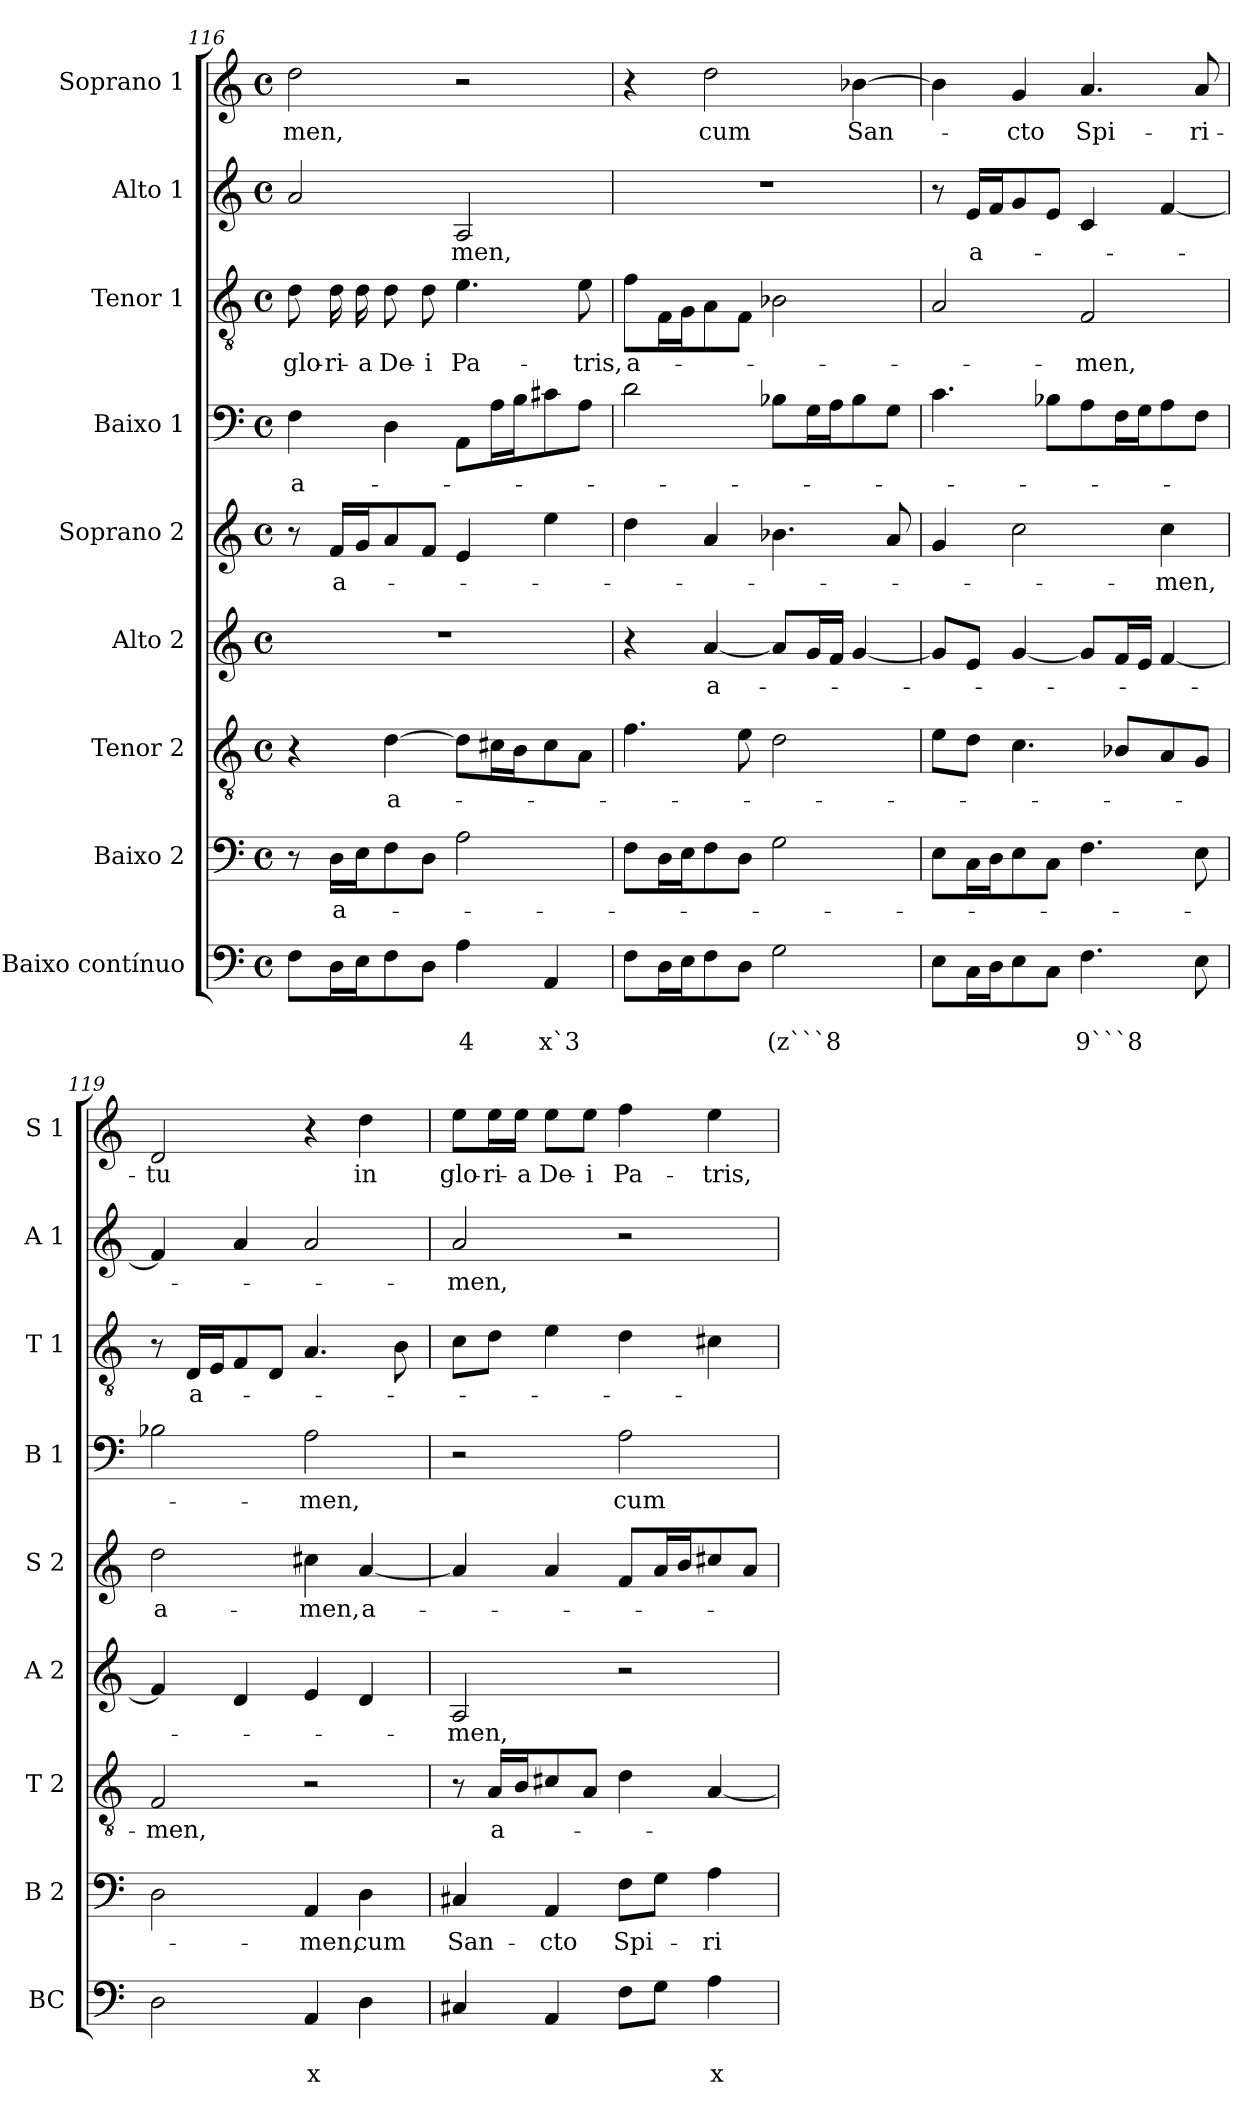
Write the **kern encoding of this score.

**kern	**text	**text	**kern	**text	**kern	**text	**kern	**text	**kern	**text	**kern	**text	**kern	**text	**kern	**text	**kern	**text
*part9	*part9	*part9	*part8	*part8	*part7	*part7	*part6	*part6	*part5	*part5	*part4	*part4	*part3	*part3	*part2	*part2	*part1	*part1
*staff9	*staff9	*staff9	*staff8	*staff8	*staff7	*staff7	*staff6	*staff6	*staff5	*staff5	*staff4	*staff4	*staff3	*staff3	*staff2	*staff2	*staff1	*staff1
*I"Baixo contínuo	*	*	*I"Baixo 2	*	*I"Tenor 2	*	*I"Alto 2	*	*I"Soprano 2	*	*I"Baixo 1	*	*I"Tenor 1	*	*I"Alto 1	*	*I"Soprano 1	*
*I'BC	*	*	*I'B 2	*	*I'T 2	*	*I'A 2	*	*I'S 2	*	*I'B 1	*	*I'T 1	*	*I'A 1	*	*I'S 1	*
*clefF4	*	*	*clefF4	*	*clefGv2	*	*clefG2	*	*clefG2	*	*clefF4	*	*clefGv2	*	*clefG2	*	*clefG2	*
*k[]	*	*	*k[]	*	*k[]	*	*k[]	*	*k[]	*	*k[]	*	*k[]	*	*k[]	*	*k[]	*
*C:	*	*	*C:	*	*C:	*	*C:	*	*C:	*	*C:	*	*C:	*	*C:	*	*C:	*
*M4/4	*	*	*M4/4	*	*M4/4	*	*M4/4	*	*M4/4	*	*M4/4	*	*M4/4	*	*M4/4	*	*M4/4	*
*met(c)	*	*	*met(c)	*	*met(c)	*	*met(c)	*	*met(c)	*	*met(c)	*	*met(c)	*	*met(c)	*	*met(c)	*
=116	=116	=116	=116	=116	=116	=116	=116	=116	=116	=116	=116	=116	=116	=116	=116	=116	=116	=116
!	!	!	!	!	!	!	!	!	!	!	!	!LO:LY:b	!	!LO:LY:b	!	!	!	!LO:LY:b
8F\L	.	.	8r	.	4r	.	1r	.	8r	.	4F\	a-	8d\	glo-	2a/	.	2dd\	-men,
!	!	!	!	!LO:LY:b	!	!	!	!	!	!LO:LY:b	!	!	!	!LO:LY:b	!	!	!	!
16D\L	.	.	16D\LL	a-	.	.	.	.	16f/LL	a-	.	.	16d\	-ri-	.	.	.	.
!	!	!	!	!	!	!	!	!	!	!	!	!	!	!LO:LY:b	!	!	!	!
16E\J	.	.	16E\J	.	.	.	.	.	16g/J	.	.	.	16d\	-a	.	.	.	.
!	!	!	!	!	!	!LO:LY:b	!	!	!	!	!	!	!	!LO:LY:b	!	!	!	!
8F\	.	.	8F\	.	[4d\	a-	.	.	8a/	.	4D\	.	8d\	De-	.	.	.	.
!	!	!	!	!	!	!	!	!	!	!	!	!	!	!LO:LY:b	!	!	!	!
8D\J	.	.	8D\J	.	.	.	.	.	8f/J	.	.	.	8d\	-i	.	.	.	.
!	!	!LO:LY:b	!	!	!	!	!	!	!	!	!	!	!	!LO:LY:b	!	!LO:LY:b	!	!
4A\	.	4	2A\	.	8d\L]	.	.	.	4e/	.	8AA\L	.	4.e\	Pa-	2A/	-men,	2r	.
.	.	.	.	.	16c#X\L	.	.	.	.	.	16A\L	.	.	.	.	.	.	.
.	.	.	.	.	16B\J	.	.	.	.	.	16B\J	.	.	.	.	.	.	.
!	!	!LO:LY:b	!	!	!	!	!	!	!	!	!	!	!	!	!	!	!	!
4AA/	.	x`3	.	.	8c#\	.	.	.	4ee\	.	8c#X\	.	.	.	.	.	.	.
!	!	!	!	!	!	!	!	!	!	!	!	!	!	!LO:LY:b	!	!	!	!
.	.	.	.	.	8A\J	.	.	.	.	.	8A\J	.	8e\	-tris,	.	.	.	.
!!LO:PB:g=z
=117	=117	=117	=117	=117	=117	=117	=117	=117	=117	=117	=117	=117	=117	=117	=117	=117	=117	=117
!	!	!	!	!	!	!	!	!	!	!	!	!	!	!LO:LY:b	!	!	!	!
8F\L	.	.	8F\L	.	4.f\	.	4r	.	4dd\	.	2d\	.	8f\L	a-	1r	.	4r	.
16D\L	.	.	16D\L	.	.	.	.	.	.	.	.	.	16F\L	.	.	.	.	.
16E\J	.	.	16E\J	.	.	.	.	.	.	.	.	.	16G\J	.	.	.	.	.
!	!	!	!	!	!	!	!	!LO:LY:b	!	!	!	!	!	!	!	!	!	!LO:LY:b
8F\	.	.	8F\	.	.	.	[4a/	a-	4a/	.	.	.	8A\	.	.	.	2dd\	cum
8D\J	.	.	8D\J	.	8e\	.	.	.	.	.	.	.	8F\J	.	.	.	.	.
!	!	!LO:LY:b	!	!	!	!	!	!	!	!	!	!	!	!	!	!	!	!
2G\	.	(z```8	2G\	.	2d\	.	8a/L]	.	4.b-X\	.	8B-X\L	.	2B-X\	.	.	.	.	.
.	.	.	.	.	.	.	16g/L	.	.	.	16G\L	.	.	.	.	.	.	.
.	.	.	.	.	.	.	16f/JJ	.	.	.	16A\J	.	.	.	.	.	.	.
!	!	!	!	!	!	!	!	!	!	!	!	!	!	!	!	!	!	!LO:LY:b
.	.	.	.	.	.	.	[4g/	.	.	.	8B-\	.	.	.	.	.	[4b-X\	San-
.	.	.	.	.	.	.	.	.	8a/	.	8G\J	.	.	.	.	.	.	.
=118	=118	=118	=118	=118	=118	=118	=118	=118	=118	=118	=118	=118	=118	=118	=118	=118	=118	=118
8E\L	.	.	8E\L	.	8e\L	.	8g/L]	.	4g/	.	4.c\	.	2A/	.	8r	.	4b-\]	.
!	!	!	!	!	!	!	!	!	!	!	!	!	!	!	!	!LO:LY:b	!	!
16C\L	.	.	16C\L	.	8d\J	.	8e/J	.	.	.	.	.	.	.	16e/LL	a-	.	.
16D\J	.	.	16D\J	.	.	.	.	.	.	.	.	.	.	.	16f/J	.	.	.
!	!	!	!	!	!	!	!	!	!	!	!	!	!	!	!	!	!	!LO:LY:b
8E\	.	.	8E\	.	4.c\	.	[4g/	.	2cc\	.	.	.	.	.	8g/	.	4g/	-cto
8C\J	.	.	8C\J	.	.	.	.	.	.	.	8B-X\L	.	.	.	8e/J	.	.	.
!	!	!LO:LY:b	!	!	!	!	!	!	!	!	!	!	!	!LO:LY:b	!	!	!	!LO:LY:b
4.F\	.	9```8	4.F\	.	.	.	8g/L]	.	.	.	8A\	.	2F/	-men,	4c/	.	4.a/	Spi-
.	.	.	.	.	8B-X/L	.	16f/L	.	.	.	16F\L	.	.	.	.	.	.	.
.	.	.	.	.	.	.	16e/JJ	.	.	.	16G\J	.	.	.	.	.	.	.
!	!	!	!	!	!	!	!	!	!	!LO:LY:b	!	!	!	!	!	!	!	!
.	.	.	.	.	8A/	.	[4f/	.	4cc\	-men,	8A\	.	.	.	[4f/	.	.	.
!	!	!	!	!	!	!	!	!	!	!	!	!	!	!	!	!	!	!LO:LY:b
8E\	.	.	8E\	.	8G/J	.	.	.	.	.	8F\J	.	.	.	.	.	8a/	-ri-
=119	=119	=119	=119	=119	=119	=119	=119	=119	=119	=119	=119	=119	=119	=119	=119	=119	=119	=119
!	!	!	!	!	!	!LO:LY:b	!	!	!	!LO:LY:b	!	!	!	!	!	!	!	!LO:LY:b
2D\	.	.	2D\	.	2F/	-men,	4f/]	.	2dd\	a-	2B-X\	.	8r	.	4f/]	.	2d/	-tu
!	!	!	!	!	!	!	!	!	!	!	!	!	!	!LO:LY:b	!	!	!	!
.	.	.	.	.	.	.	.	.	.	.	.	.	16D/LL	a-	.	.	.	.
.	.	.	.	.	.	.	.	.	.	.	.	.	16E/J	.	.	.	.	.
.	.	.	.	.	.	.	4d/	.	.	.	.	.	8F/	.	4a/	.	.	.
.	.	.	.	.	.	.	.	.	.	.	.	.	8D/J	.	.	.	.	.
!	!	!LO:LY:b	!	!LO:LY:b	!	!	!	!	!	!LO:LY:b	!	!LO:LY:b	!	!	!	!	!	!
4AA/	.	x	4AA/	-men,	2r	.	4e/	.	4cc#X\	-men,	2A\	-men,	4.A/	.	2a/	.	4r	.
!	!	!	!	!LO:LY:b	!	!	!	!	!	!LO:LY:b	!	!	!	!	!	!	!	!LO:LY:b
4D\	.	.	4D\	cum	.	.	4d/	.	[4a/	a-	.	.	.	.	.	.	4dd\	in
.	.	.	.	.	.	.	.	.	.	.	.	.	8B\	.	.	.	.	.
=120	=120	=120	=120	=120	=120	=120	=120	=120	=120	=120	=120	=120	=120	=120	=120	=120	=120	=120
!	!	!	!	!LO:LY:b	!	!	!	!LO:LY:b	!	!	!	!	!	!	!	!LO:LY:b	!	!LO:LY:b
4C#X/	.	.	4C#X/	San-	8r	.	2A/	-men,	4a/]	.	2r	.	8c\L	.	2a/	-men,	8ee\L	glo-
!	!	!	!	!	!	!LO:LY:b	!	!	!	!	!	!	!	!	!	!	!	!LO:LY:b
.	.	.	.	.	16A/LL	a-	.	.	.	.	.	.	8d\J	.	.	.	16ee\L	-ri-
!	!	!	!	!	!	!	!	!	!	!	!	!	!	!	!	!	!	!LO:LY:b
.	.	.	.	.	16B/J	.	.	.	.	.	.	.	.	.	.	.	16ee\JJ	-a
!	!	!	!	!LO:LY:b	!	!	!	!	!	!	!	!	!	!	!	!	!	!LO:LY:b
4AA/	.	.	4AA/	-cto	8c#X/	.	.	.	4a/	.	.	.	4e\	.	.	.	8ee\L	De-
!	!	!	!	!	!	!	!	!	!	!	!	!	!	!	!	!	!	!LO:LY:b
.	.	.	.	.	8A/J	.	.	.	.	.	.	.	.	.	.	.	8ee\J	-i
!	!	!	!	!LO:LY:b	!	!	!	!	!	!	!	!LO:LY:b	!	!	!	!	!	!LO:LY:b
8F\L	.	.	8F\L	Spi-	4d\	.	2r	.	8f/L	.	2A\	cum	4d\	.	2r	.	4ff\	Pa-
8G\J	.	.	8G\J	.	.	.	.	.	16a/L	.	.	.	.	.	.	.	.	.
.	.	.	.	.	.	.	.	.	16b/J	.	.	.	.	.	.	.	.	.
!	!	!LO:LY:b	!	!LO:LY:b	!	!	!	!	!	!	!	!	!	!	!	!	!	!LO:LY:b
4A\	.	x	4A\	-ri-	[4A/	.	.	.	8cc#X/	.	.	.	4c#X\	.	.	.	4ee\	-tris,
.	.	.	.	.	.	.	.	.	8a/J	.	.	.	.	.	.	.	.	.
=	=	=	=	=	=	=	=	=	=	=	=	=	=	=	=	=	=	=
*-	*-	*-	*-	*-	*-	*-	*-	*-	*-	*-	*-	*-	*-	*-	*-	*-	*-	*-
